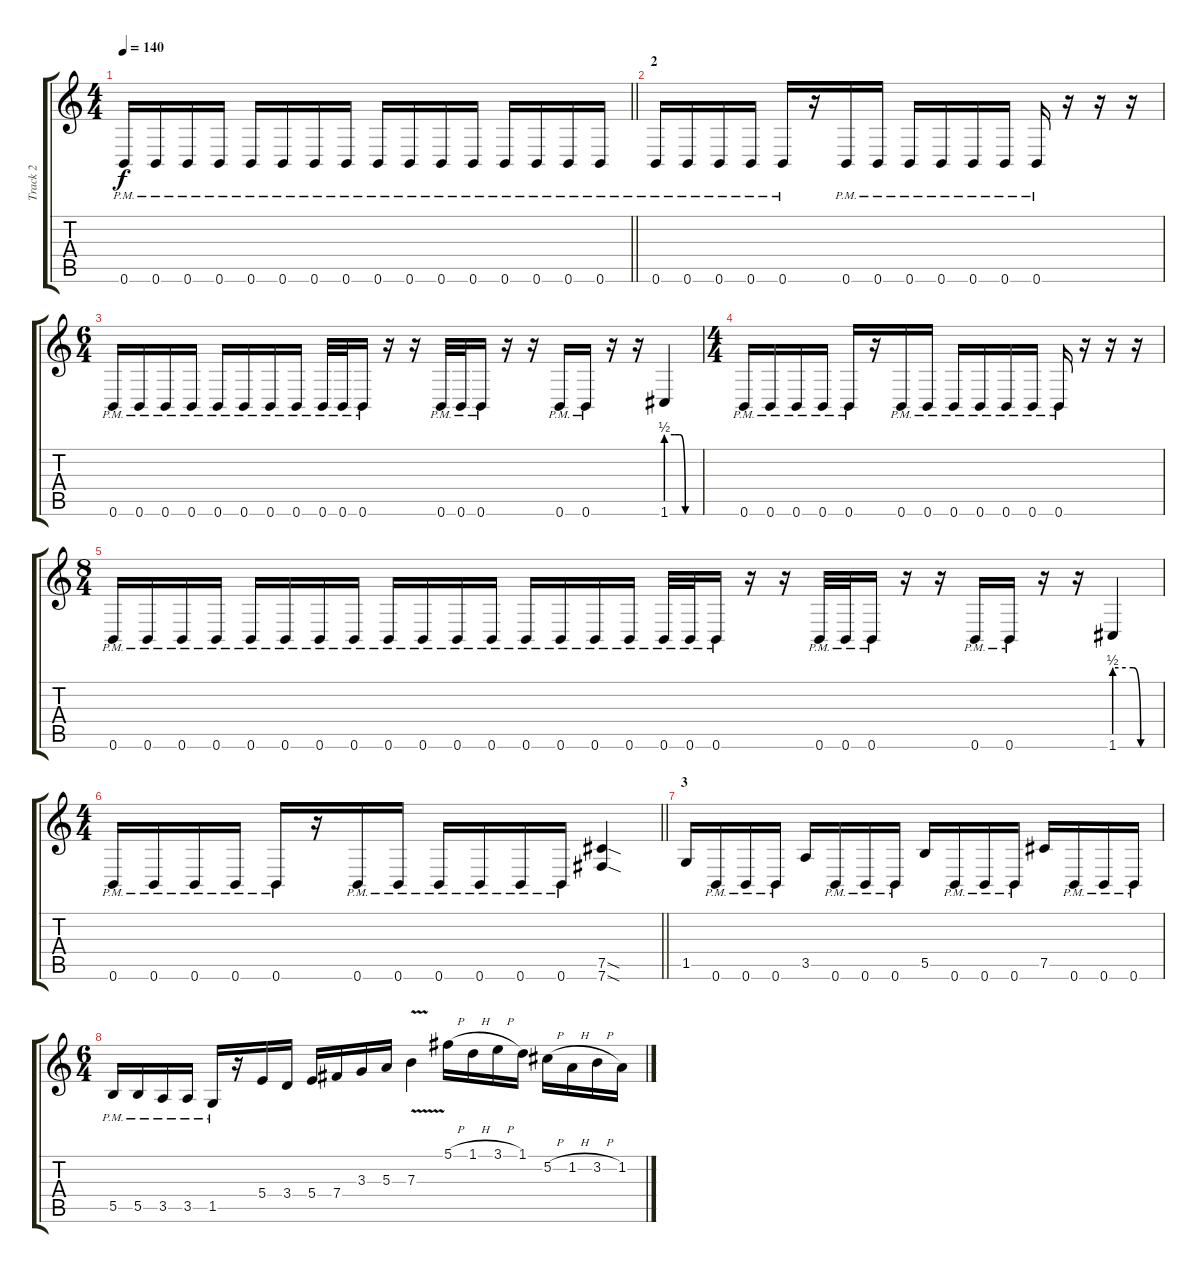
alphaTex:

\track ("Track 2" "Track 2") {instrument distortionguitar}
\staff {score tabs}
\tuning (Db4 Ab3 E3 B2 Gb2 B1) {hide}
\ts (4 4)
\tempo 140
\clef g2
\barLineRight lightlight
\ks c
0.6{pm}.16{dy f} 0.6{pm}.16 0.6{pm}.16 0.6{pm}.16 0.6{pm}.16 0.6{pm}.16 0.6{pm}.16 0.6{pm}.16 0.6{pm}.16 0.6{pm}.16 0.6{pm}.16 0.6{pm}.16 0.6{pm}.16 0.6{pm}.16 0.6{pm}.16 0.6{pm}.16 |
\section ("" "2")
0.6{pm}.16 0.6{pm}.16 0.6{pm}.16 0.6{pm}.16 0.6{pm}.16 r.16 0.6{pm}.16 0.6{pm}.16 0.6{pm}.16 0.6{pm}.16 0.6{pm}.16 0.6{pm}.16 0.6{pm}.16 r.16 r.16 r.16 |
\ts (6 4)
0.6{pm}.16 0.6{pm}.16 0.6{pm}.16 0.6{pm}.16 0.6{pm}.16 0.6{pm}.16 0.6{pm}.16 0.6{pm}.16 0.6{pm}.32 0.6{pm}.32 0.6{pm}.16 r.16 r.16 0.6{pm}.32 0.6{pm}.32 0.6{pm}.16 r.16 r.16 0.6{pm}.16 0.6{pm}.16 r.16 r.16 1.6{be (custom 0 2 15 2 25 2 35 0 60 0)}.4 |
\ts (4 4)
0.6{pm}.16 0.6{pm}.16 0.6{pm}.16 0.6{pm}.16 0.6{pm}.16 r.16 0.6{pm}.16 0.6{pm}.16 0.6{pm}.16 0.6{pm}.16 0.6{pm}.16 0.6{pm}.16 0.6{pm}.16 r.16 r.16 r.16 |
\ts (8 4)
0.6{pm}.16 0.6{pm}.16 0.6{pm}.16 0.6{pm}.16 0.6{pm}.16 0.6{pm}.16 0.6{pm}.16 0.6{pm}.16 0.6{pm}.16 0.6{pm}.16 0.6{pm}.16 0.6{pm}.16 0.6{pm}.16 0.6{pm}.16 0.6{pm}.16 0.6{pm}.16 0.6{pm}.32 0.6{pm}.32 0.6{pm}.16 r.16 r.16 0.6{pm}.32 0.6{pm}.32 0.6{pm}.16 r.16 r.16 0.6{pm}.16 0.6{pm}.16 r.16 r.16 1.6{be (custom 0 2 15 2 25 2 35 0 60 0)}.4 |
\ts (4 4)
\barLineRight lightlight
0.6{pm}.16 0.6{pm}.16 0.6{pm}.16 0.6{pm}.16 0.6{pm}.16 r.16 0.6{pm}.16 0.6{pm}.16 0.6{pm}.16 0.6{pm}.16 0.6{pm}.16 0.6{pm}.16 (7.5{sod} 7.6{sod}).4 |
\section ("" "3")
1.5.16 0.6{pm}.16 0.6{pm}.16 0.6{pm}.16 3.5.16 0.6{pm}.16 0.6{pm}.16 0.6{pm}.16 5.5.16 0.6{pm}.16 0.6{pm}.16 0.6{pm}.16 7.5.16 0.6{pm}.16 0.6{pm}.16 0.6{pm}.16 |
\ts (6 4)
5.5{pm}.16 5.5{pm}.16 3.5{pm}.16 3.5{pm}.16 1.5{pm}.16 r.16 5.4.16 3.4.16 5.4.16 7.4.16 3.3.16 5.3.16 7.3{v}.4 5.1{h}.16 1.1{h}.16 3.1{h}.16 1.1.16 5.2{h}.16 1.2{h}.16 3.2{h}.16 1.2.16
